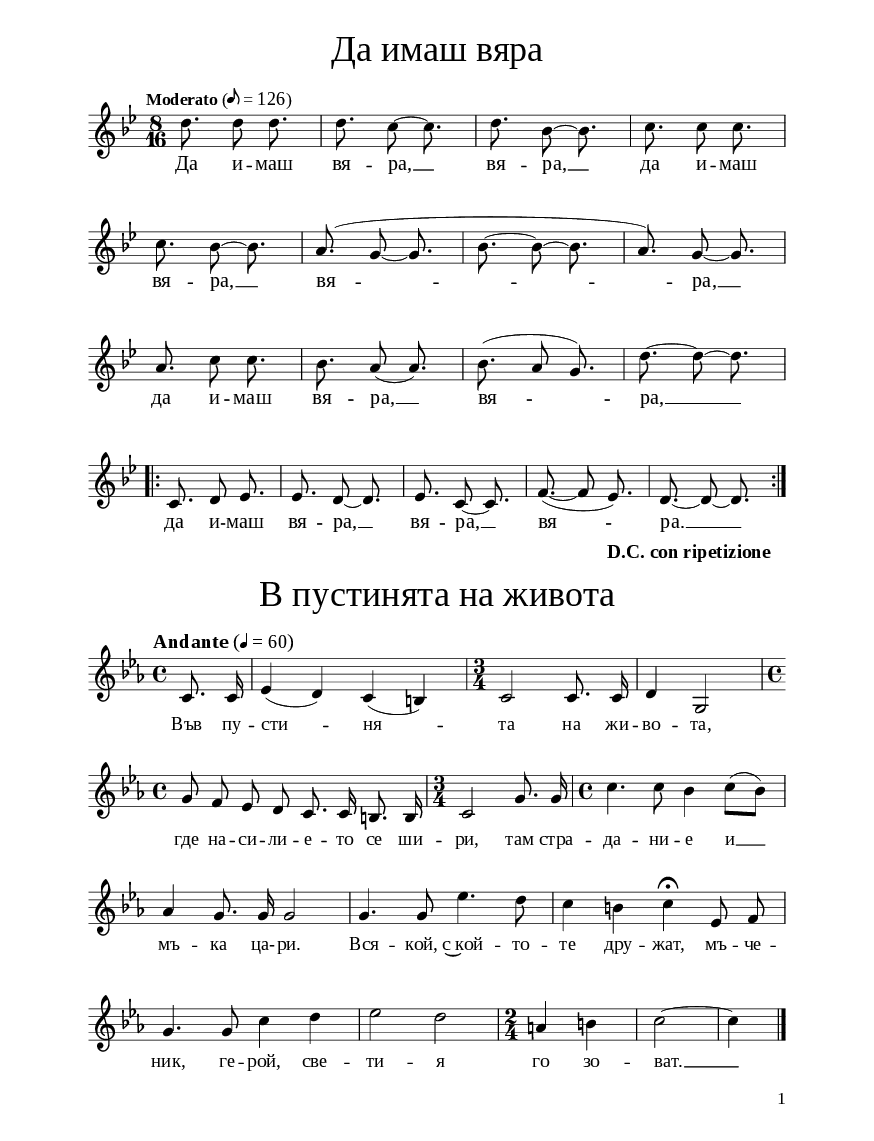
\version "2.24.3"

% include paper part and global functions
\include "include/globals.ily"

\bookpart {
  \label #'ref110_1
  \tocItem \markup "Да имаш вяра"
  \include "include/bookpart-paper.ily"
  \score {
    \include "include/score-layout.ily"


    \new Voice \relative c' {
      \clef treble
      \key g \minor
      \time 8/16
      \tempoFunc "Moderato" 8 "126"
      \autoBeamOff

      d'8. d8 d8. | % 2
      d8. c8 ~ c8. | % 3
      d8. bes8 ~ bes8. | % 4
      c8. c8 c8. \break | % 5
      c8. bes8 ~ bes8. | % 6
      a8. ( g8 ~ g8. | % 7
      bes8. ~ bes8 ~ bes8. | % 8
      a8. ) g8 ~ g8. \break | % 9
      a8. c8 c8. |
      bes8. a8 ( a8. ) | % 11
      bes8. ( a8 g8. ) | % 12
      d'8. ~ d8 ~ d8. \break | % 13
      \bar ".|:-|"
      c,8. d8 es8. | % 14
      es8. d8 ~ d8. | % 15
      es8. c8 ~ c8. | % 16
      f8. ( ~ f8 es8. ) | % 17
      d8. ~ d8 ~ d8.
      \bar ":|."

    }

    \addlyrics {
      Да и -- маш
      вя -- ра, __ вя -- ра, __ да и -- маш вя -- ра, __ вя --
      ра, __ да и -- маш вя -- ра, __ вя -- ра, __ да и --
      маш вя -- ра, __ вя -- ра, __ вя -- ра. __}

      \header {
        title = \titleFunc #'ref_desc_8 "Да имаш вяра" "Da imaš vjara"
      }

      \midi{}

    } % score

    \markup \dcr-one "D.C. con ripetizione" #2.1

    \label #'ref110_2
    \tocItem \markup "В пустинята на живота"
    \include "include/bookpart-paper.ily"
    \score {
      \layout {
        indent = 0.0\cm % remove first line indentation
        ragged-last = ##f % do spread last line to fill the whole space
        \override Staff.BarLine.thick-thickness = #4 %make the end and repeat bars thiner
        \override Score.VoltaBracket.font-size = #-1.7 % make the repeat number fontsize smaller


        \context {
          \Score
          \omit BarNumber %remove bar numbers
          
          
          \override MetronomeMark.font-size = #1.5 % increase the tempo fontsize
          \override TupletNumber.font-size = #0.4 % increase the triol number

        } % context

        \context {
          % change staff size
          \Staff
          
          
          \override StaffSymbol.thickness = #0.5
          \override BarLine.hair-thickness = #1
          %\override StaffSymbol.ledger-line-thickness = #'(0 . 0)
        }

        \context {
          % adjust space between staff and lyrics and between the two lyric lines
          \Lyrics
          \override VerticalAxisGroup.nonstaff-relatedstaff-spacing = #'((padding . 1))
          \override VerticalAxisGroup.nonstaff-nonstaff-spacing = #'((minimum-distance . 2))
          includeGraceNotes = ##t
        }
      } % layout


      \new Voice \relative c' {

        \clef treble
        \key c \minor
        \time 4/4
        \tempoFunc "Andante" 4 "60"
        \autoBeamOff

        \partial 4

        c8.  c16 | % 2
        es4 (  d4 )  c4 (  b4 ) | % 3
        \time 3/4  | % 3
        c2  c8.  c16 | % 4
        d4  g,2 \break | % 5
        \time 4/4  | % 5
        g'8  f8  es8  d8  c8.
        c16  b8.  b16 | % 6
        \time 3/4  | % 6
        c2  g'8.  g16 | % 7
        \time 4/4  | % 7
        c4.  c8  bes4  c8 ( [
        bes8 ) ] \break | % 8
        as4  g8.  g16  g2 | % 9
        g4.  g8  es'4.  d8 |
        c4  b4  c4 ^\fermata  es,8
        f8 \break | % 11
        g4.  g8  c4  d4 | % 12
        es2  d2 | % 13
        \time 2/4  | % 13
        a4  b4 | % 14
        c2 ~ | % 15
        c4 \bar "|."
      }

      \addlyrics {
        Във пу -- сти -- ня -- та на
        жи -- во -- та, где на -- си -- ли --
        е -- то се ши -- ри, там стра --
        да -- ни -- е и __ мъ -- ка "ца-" --
        ри. Вся -- кой, с~кой -- то -- те
        дру -- жат, мъ -- че -- ник, ге --
        рой, све -- ти -- я го зо -- ват. __}

        \header {
          title = \titleFunc #'ref_desc_6 "В пустинята на живота" "V pustinjata na života"
        }

        \midi{}

      } % score




    } % bookpart
